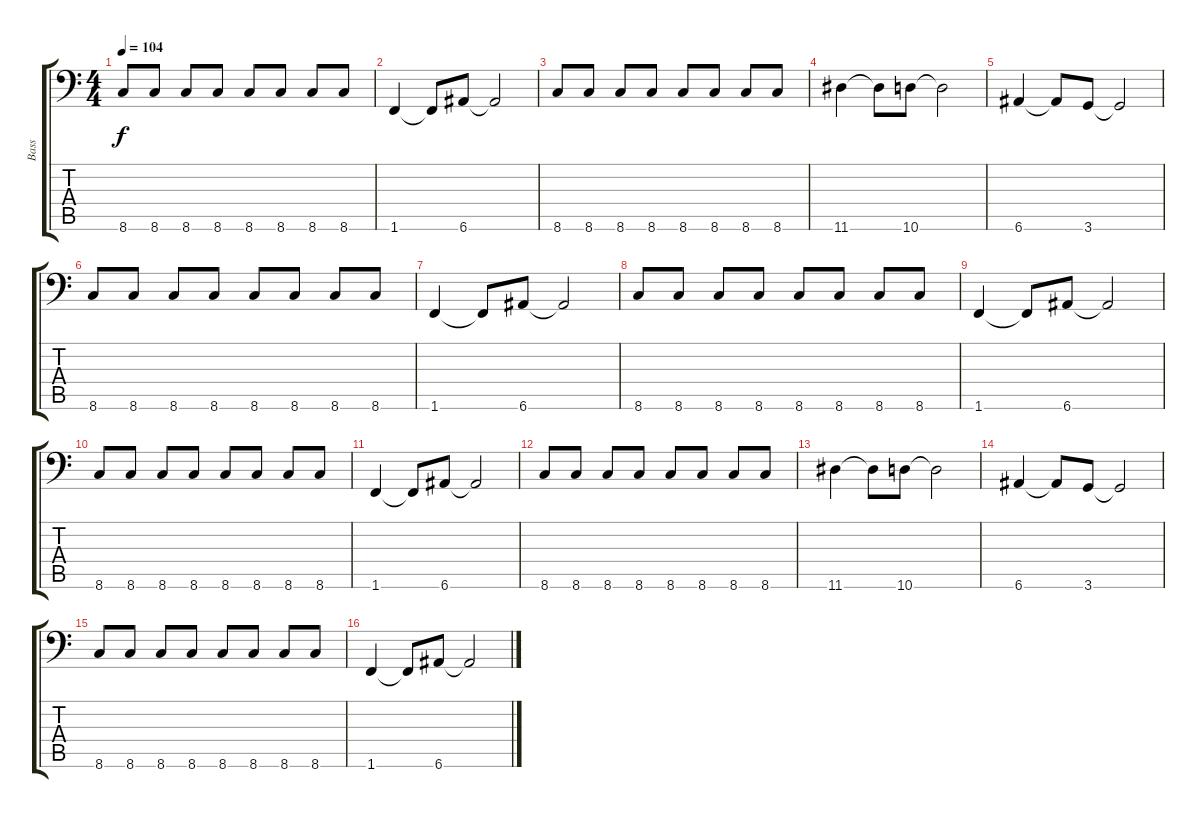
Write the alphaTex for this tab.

\track ("Bass" "Bass") {instrument slapbass1}
\staff {score tabs}
\tuning (E3 B2 G2 D2 A1 E1) {hide}
\ts (4 4)
\tempo 104
\clef f4
\ks c
8.6.8{dy f} 8.6.8 8.6.8 8.6.8 8.6.8 8.6.8 8.6.8 8.6.8 |
1.6.4 1.6{t}.8 6.6.8 6.6{t}.2 |
8.6.8 8.6.8 8.6.8 8.6.8 8.6.8 8.6.8 8.6.8 8.6.8 |
11.6.4 11.6{t}.8 10.6.8 10.6{t}.2 |
6.6.4 6.6{t}.8 3.6.8 3.6{t}.2 |
8.6.8 8.6.8 8.6.8 8.6.8 8.6.8 8.6.8 8.6.8 8.6.8 |
1.6.4 1.6{t}.8 6.6.8 6.6{t}.2 |
8.6.8 8.6.8 8.6.8 8.6.8 8.6.8 8.6.8 8.6.8 8.6.8 |
1.6.4 1.6{t}.8 6.6.8 6.6{t}.2 |
8.6.8 8.6.8 8.6.8 8.6.8 8.6.8 8.6.8 8.6.8 8.6.8 |
1.6.4 1.6{t}.8 6.6.8 6.6{t}.2 |
8.6.8 8.6.8 8.6.8 8.6.8 8.6.8 8.6.8 8.6.8 8.6.8 |
11.6.4 11.6{t}.8 10.6.8 10.6{t}.2 |
6.6.4 6.6{t}.8 3.6.8 3.6{t}.2 |
8.6.8 8.6.8 8.6.8 8.6.8 8.6.8 8.6.8 8.6.8 8.6.8 |
1.6.4 1.6{t}.8 6.6.8 6.6{t}.2
